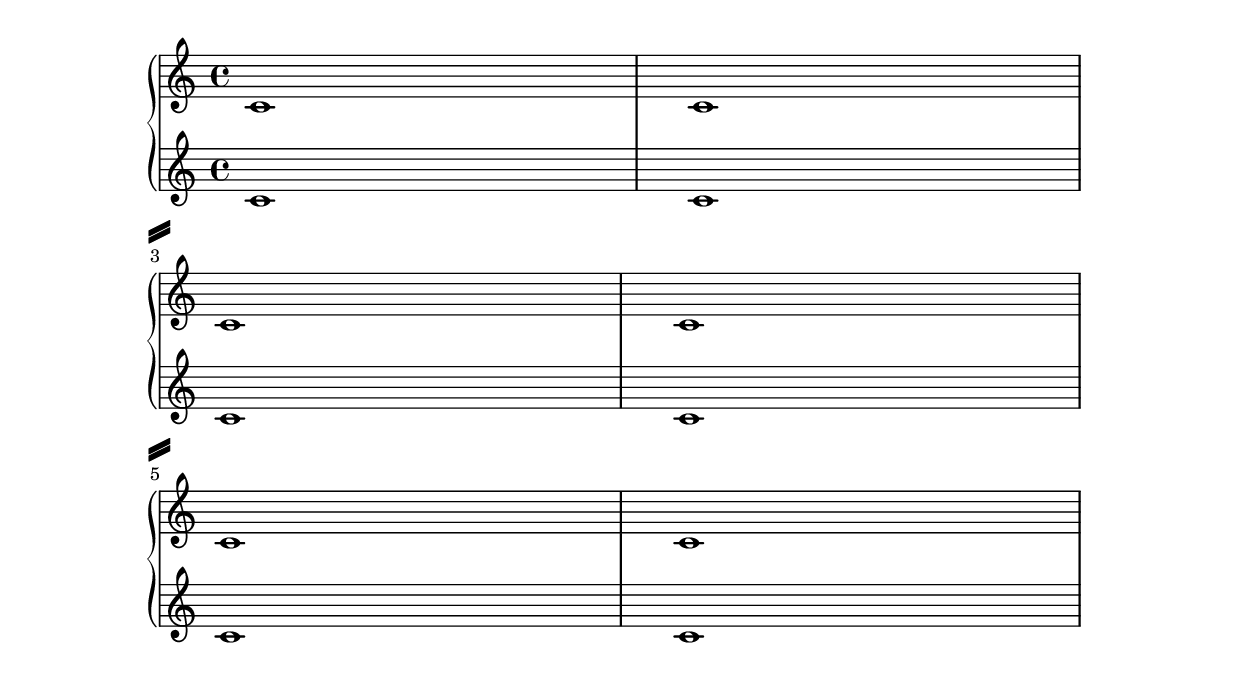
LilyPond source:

%% Generated by lilypond-book
%% Options: [exampleindent=10.16\mm,indent=0\mm,line-width=160\mm,paper-height=845.047\pt,paper-width=597.508\pt,papersize='(cons (* 597.508 pt) (* 845.047 pt))]
\include "lilypond-book-preamble.ly"


% ****************************************************************
% Start cut-&-pastable-section
% ****************************************************************

#(ly:set-option 'eps-box-padding 3.000000)



\paper {
  #(set-paper-size '(cons (* 597.508 pt) (* 845.047 pt)))
  indent = 0\mm
  line-width = 160\mm
  % offset the left padding, also add 1mm as lilypond creates cropped
  % images with a little space on the right
  line-width = #(- line-width (* mm  3.000000) (* mm 1))
}

\layout {
  
}




% ****************************************************************
% ly snippet:
% ****************************************************************
\sourcefilename "/lilypond-2.25.15/input/regression/system-separator.ly"
\sourcefileline 0
\version "2.19.21"

\header {
  texidoc = "System separators may be defined as markups in the
@code{system-separator-markup} field of the paper block.  They are
centered between the boundary staves of each system."
}

\paper {
  system-separator-markup = \slashSeparator
}

foobar = \relative {
  c'1 c \break
  c1 c \break
  c1 c
}
\book {
  \score {
    \new GrandStaff <<
      \new Staff \foobar 
      \new Staff \foobar 
    >>
  }
}



% ****************************************************************
% end ly snippet
% ****************************************************************
